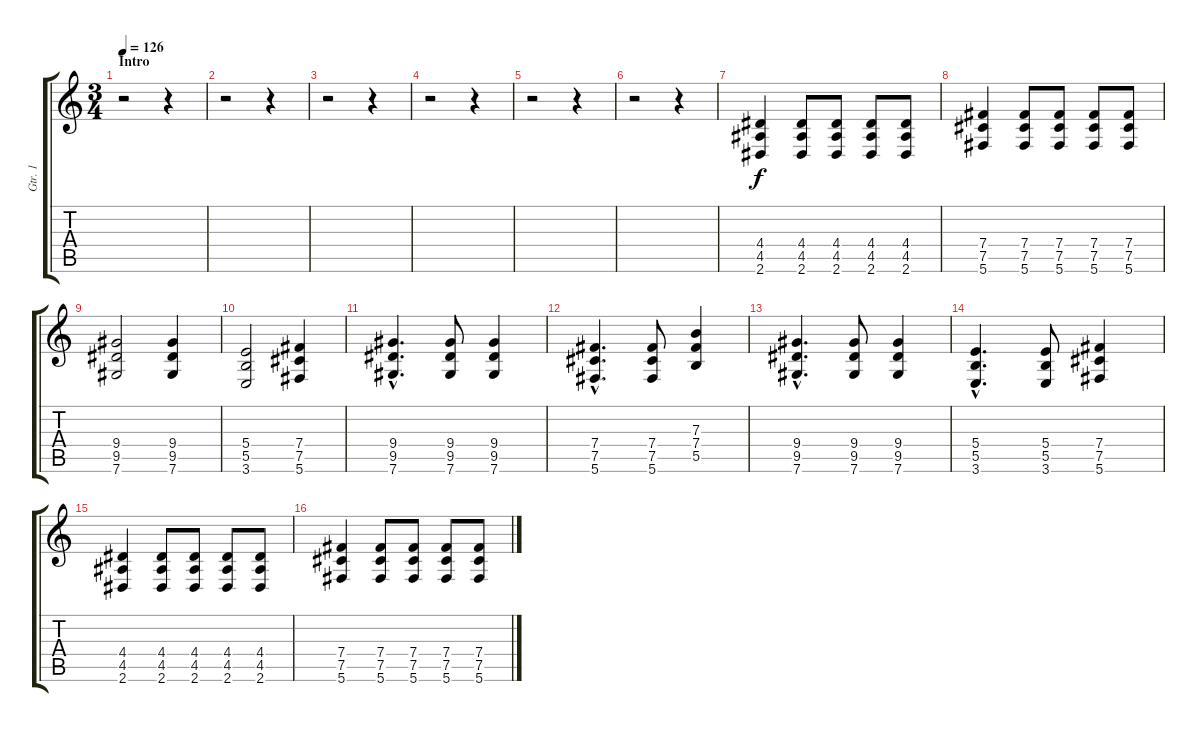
\track ("Gtr. 1" "Gtr. 1") {instrument distortionguitar}
\staff {score tabs}
\tuning (Db4 Ab3 E3 B2 Gb2 Db2) {hide}
\ts (3 4)
\section ("" "Intro")
\tempo 126
\clef g2
\ks c
r.2{dy f instrument distortionguitar} r.4 |
r.2 r.4 |
r.2 r.4 |
r.2 r.4 |
r.2 r.4 |
r.2 r.4 |
(4.4 4.5 2.6).4 (4.4 4.5 2.6).8 (4.4 4.5 2.6).8 (4.4 4.5 2.6).8 (4.4 4.5 2.6).8 |
(7.4 7.5 5.6).4 (7.4 7.5 5.6).8 (7.4 7.5 5.6).8 (7.4 7.5 5.6).8 (7.4 7.5 5.6).8 |
(9.4 9.5 7.6).2 (9.4 9.5 7.6).4 |
(5.4 5.5 3.6).2 (7.4 7.5 5.6).4 |
(9.4{hac} 9.5{hac} 7.6{hac}).4{d} (9.4 9.5 7.6).8 (9.4 9.5 7.6).4 |
(7.4{hac} 7.5{hac} 5.6{hac}).4{d} (7.4 7.5 5.6).8 (7.3 7.4 5.5).4 |
(9.4{hac} 9.5{hac} 7.6{hac}).4{d} (9.4 9.5 7.6).8 (9.4 9.5 7.6).4 |
(5.4{hac} 5.5{hac} 3.6{hac}).4{d} (5.4 5.5 3.6).8 (7.4 7.5 5.6).4 |
(4.4 4.5 2.6).4 (4.4 4.5 2.6).8 (4.4 4.5 2.6).8 (4.4 4.5 2.6).8 (4.4 4.5 2.6).8 |
(7.4 7.5 5.6).4 (7.4 7.5 5.6).8 (7.4 7.5 5.6).8 (7.4 7.5 5.6).8 (7.4 7.5 5.6).8
